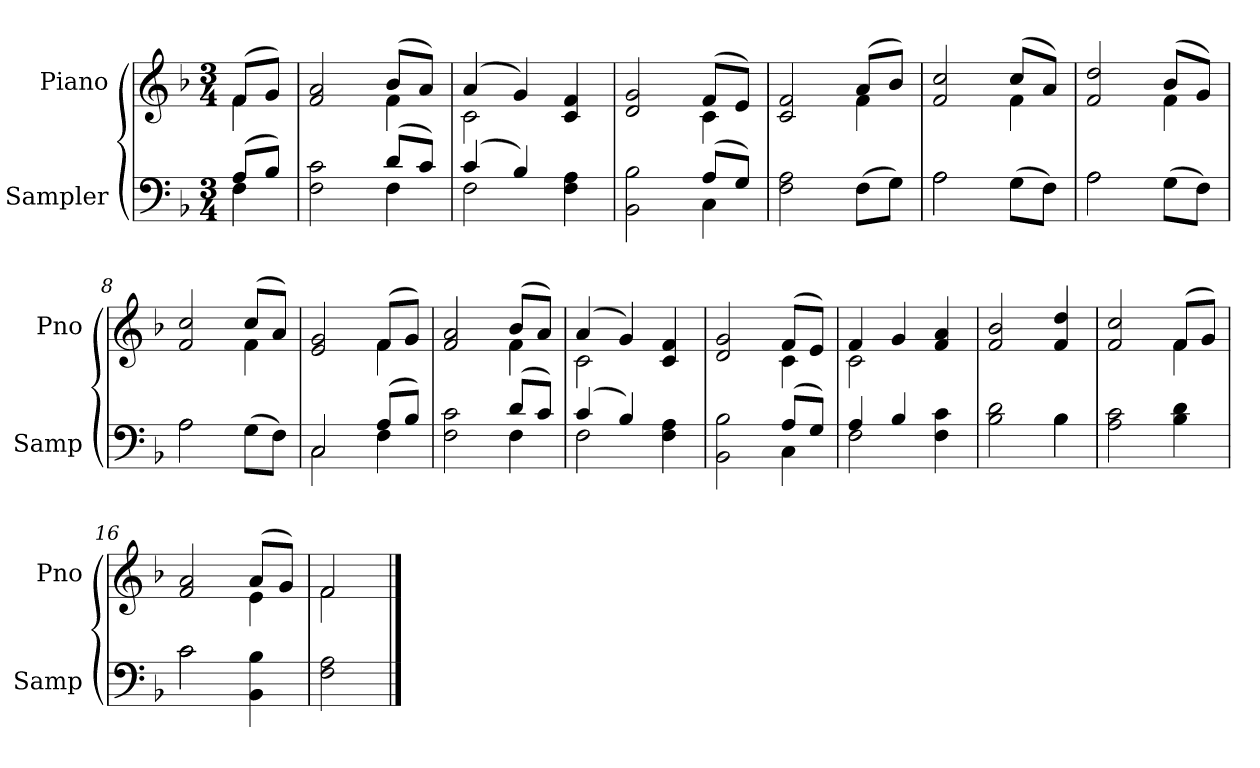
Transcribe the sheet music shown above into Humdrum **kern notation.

**kern	**kern
*part2	*part1
*staff2	*staff1
*I"Sampler	*I"Piano
*I'Samp	*I'Pno
*clefF4	*clefG2
*k[b-]	*k[b-]
*F:	*F:
*M3/4	*M3/4
=1	=1
*^	*^
(8A/L	4F	(8f/L	4f
8B-/J)	.	8g/J)	.
=2	=2	=2	=2
2F 2c	2ryy	2f 2a	2ryy
(8d/L	4F	(8b-/L	4f
8c/J)	.	8a/J)	.
=3	=3	=3	=3
(4c/	2F	(4a/	2c
4B-/)	.	4g/)	.
4F 4A	4ryy	4c/ 4f/	4ryy
=4	=4	=4	=4
2BB- 2B-	2ryy	2d 2g	2ryy
(8A/L	4C	(8f/L	4c
8G/J)	.	8e/J)	.
*v	*v	*	*
=5	=5	=5
2F 2A	2c 2f	2ryy
(8F\L	(8a/L	4f
8G\J)	8b-/J)	.
=6	=6	=6
*^	*	*
2A\	2A	2f 2cc	2ryy
(8G\L	4ryy	(8cc/L	4f
8F\J)	.	8a/J)	.
=7	=7	=7	=7
2A\	2A	2f 2dd	2ryy
(8G\L	4ryy	(8b-/L	4f
8F\J)	.	8g/J)	.
=8	=8	=8	=8
2A\	2A	2f 2cc	2ryy
(8G\L	4ryy	(8cc/L	4f
8F\J)	.	8a/J)	.
=9	=9	=9	=9
2C/	2C	2e 2g	2ryy
(8A/L	4F	(8f/L	4f
8B-/J)	.	8g/J)	.
=10	=10	=10	=10
2F 2c	2ryy	2f 2a	2ryy
(8d/L	4F	(8b-/L	4f
8c/J)	.	8a/J)	.
=11	=11	=11	=11
(4c/	2F	(4a/	2c
4B-/)	.	4g/)	.
4F 4A	4ryy	4c 4f	4ryy
=12	=12	=12	=12
2BB- 2B-	2ryy	2d 2g	2ryy
(8A/L	4C	(8f/L	4c
8G/J)	.	8e/J)	.
=13	=13	=13	=13
4A/	2F	4f/	2c
4B-/	.	4g/	.
4F 4c	4ryy	4f 4a	4ryy
*	*	*v	*v
=14	=14	=14
2B- 2d	2ryy	2f 2b-
4B-\	4B-	4f 4dd
*v	*v	*
=15	=15
*	*^
2A 2c	2f 2cc	2ryy
4B- 4d	(8f/L	4f
.	8g/J)	.
=16	=16	=16
*^	*	*
2c\	2c	2f/ 2a/	2ryy
4BB- 4B-	4ryy	(8a/L	4e
.	.	8g/J)	.
*v	*v	*	*
=17	=17	=17
2F 2A	2f/	2f
*	*v	*v
==	==
*-	*-
